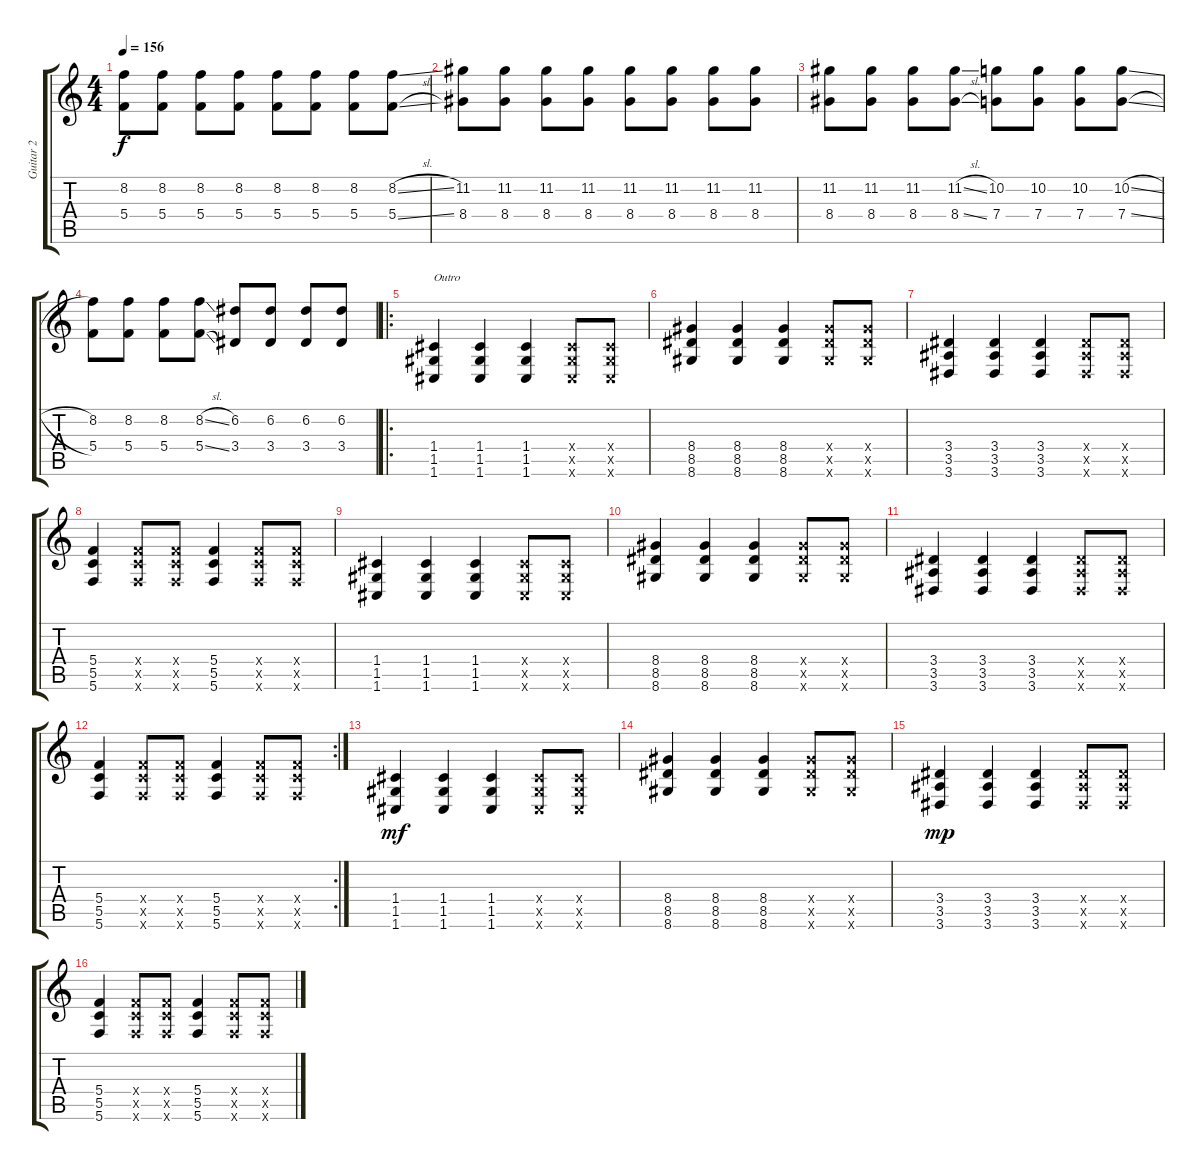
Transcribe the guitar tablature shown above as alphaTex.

\track ("Guitar 2" "Guitar 2") {instrument distortionguitar}
\staff {score tabs}
\tuning (D4 A3 F3 C3 G2 C2) {hide}
\ts (4 4)
\tempo 156
\clef g2
\ks c
(8.2 5.4).8{dy f} (8.2 5.4).8 (8.2 5.4).8 (8.2 5.4).8 (8.2 5.4).8 (8.2 5.4).8 (8.2 5.4).8 (8.2{sl} 5.4{sl}).8 |
(11.2 8.4).8 (11.2 8.4).8 (11.2 8.4).8 (11.2 8.4).8 (11.2 8.4).8 (11.2 8.4).8 (11.2 8.4).8 (11.2 8.4).8 |
(11.2 8.4).8 (11.2 8.4).8 (11.2 8.4).8 (11.2{sl} 8.4{sl}).8 (10.2 7.4).8 (10.2 7.4).8 (10.2 7.4).8 (10.2{sl} 7.4{sl}).8 |
(8.2 5.4).8 (8.2 5.4).8 (8.2 5.4).8 (8.2{sl} 5.4{sl}).8 (6.2 3.4).8 (6.2 3.4).8 (6.2 3.4).8 (6.2 3.4).8 |
\ro
(1.4 1.5 1.6).4{txt "Outro"} (1.4 1.5 1.6).4 (1.4 1.5 1.6).4 (1.4{x} 1.5{x} 1.6{x}).8 (1.4{x} 1.5{x} 1.6{x}).8 |
(8.4 8.5 8.6).4 (8.4 8.5 8.6).4 (8.4 8.5 8.6).4 (8.4{x} 8.5{x} 8.6{x}).8 (8.4{x} 8.5{x} 8.6{x}).8 |
(3.4 3.5 3.6).4 (3.4 3.5 3.6).4 (3.4 3.5 3.6).4 (3.4{x} 3.5{x} 3.6{x}).8 (3.4{x} 3.5{x} 3.6{x}).8 |
(5.4 5.5 5.6).4 (5.4{x} 5.5{x} 5.6{x}).8 (5.4{x} 5.5{x} 5.6{x}).8 (5.4 5.5 5.6).4 (5.4{x} 5.5{x} 5.6{x}).8 (5.4{x} 5.5{x} 5.6{x}).8 |
(1.4 1.5 1.6).4 (1.4 1.5 1.6).4 (1.4 1.5 1.6).4 (1.4{x} 1.5{x} 1.6{x}).8 (1.4{x} 1.5{x} 1.6{x}).8 |
(8.4 8.5 8.6).4 (8.4 8.5 8.6).4 (8.4 8.5 8.6).4 (8.4{x} 8.5{x} 8.6{x}).8 (8.4{x} 8.5{x} 8.6{x}).8 |
(3.4 3.5 3.6).4 (3.4 3.5 3.6).4 (3.4 3.5 3.6).4 (3.4{x} 3.5{x} 3.6{x}).8 (3.4{x} 3.5{x} 3.6{x}).8 |
\rc 2
(5.4 5.5 5.6).4 (5.4{x} 5.5{x} 5.6{x}).8 (5.4{x} 5.5{x} 5.6{x}).8 (5.4 5.5 5.6).4 (5.4{x} 5.5{x} 5.6{x}).8 (5.4{x} 5.5{x} 5.6{x}).8 |
(1.4 1.5 1.6).4{dy mf} (1.4 1.5 1.6).4 (1.4 1.5 1.6).4 (1.4{x} 1.5{x} 1.6{x}).8 (1.4{x} 1.5{x} 1.6{x}).8 |
(8.4 8.5 8.6).4 (8.4 8.5 8.6).4 (8.4 8.5 8.6).4 (8.4{x} 8.5{x} 8.6{x}).8 (8.4{x} 8.5{x} 8.6{x}).8 |
(3.4 3.5 3.6).4{dy mp} (3.4 3.5 3.6).4 (3.4 3.5 3.6).4 (3.4{x} 3.5{x} 3.6{x}).8 (3.4{x} 3.5{x} 3.6{x}).8 |
(5.4 5.5 5.6).4 (5.4{x} 5.5{x} 5.6{x}).8 (5.4{x} 5.5{x} 5.6{x}).8 (5.4 5.5 5.6).4 (5.4{x} 5.5{x} 5.6{x}).8 (5.4{x} 5.5{x} 5.6{x}).8
